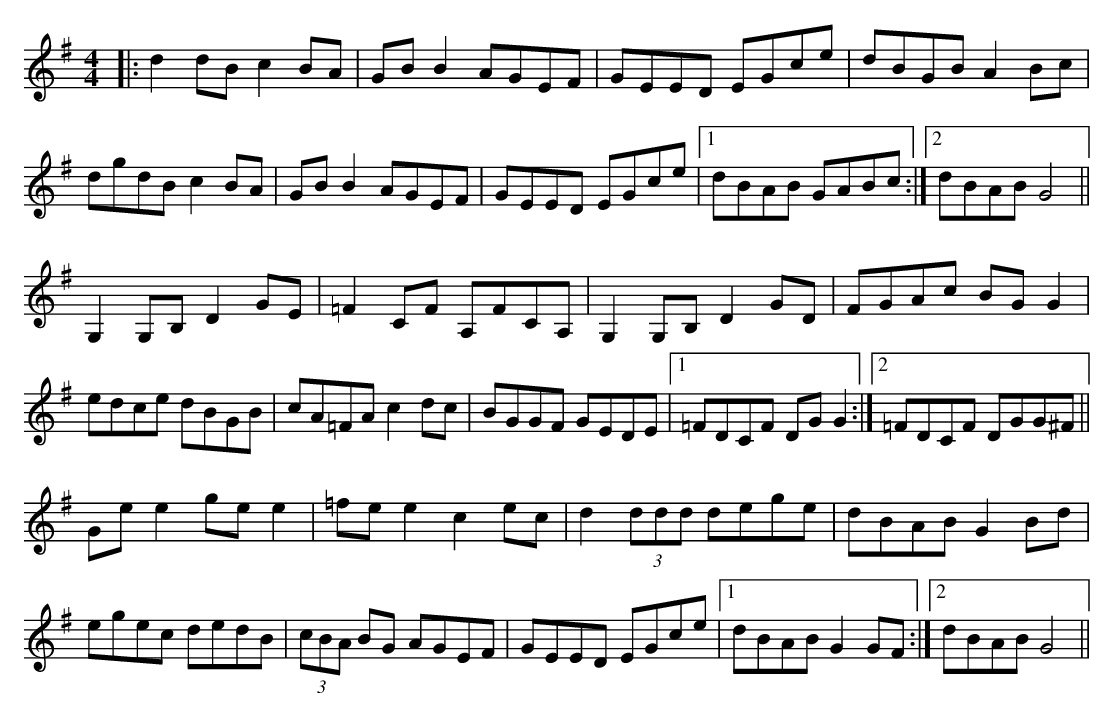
X:1
M:4/4
K:G
|:d2 dB c2 BA|GB B2 AGEF|GEED EGce|dBGB A2 Bc|
dgdB c2 BA|GB B2 AGEF|GEED EGce|1 dBAB GABc:|2 dBAB G4||
G,2 G,B, D2 GE|=F2 CF A,FCA,|G,2 G,B, D2 GD|FGAc BG G2|
edce dBGB|cA=FA c2 dc|BGGF GEDE|1 =FDCF DG G2:|2 =FDCF DGG^F||
Ge e2 ge e2|=fe e2 c2 ec|d2 (3ddd dege|dBAB G2 Bd|
egec dedB|(3cBA BG AGEF|GEED EGce|1 dBAB G2 GF:|2 dBAB G4||
